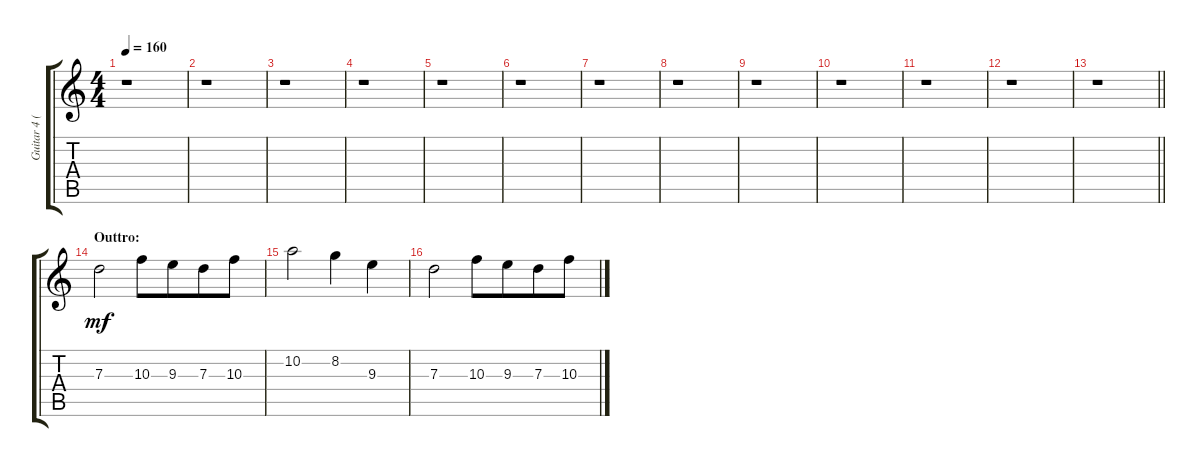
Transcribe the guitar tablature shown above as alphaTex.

\track ("Guitar 4 (Electric)" "Guitar 4 (") {instrument overdrivenguitar}
\staff {score tabs}
\tuning (E4 B3 G3 D3 A2 E2) {hide}
\ts (4 4)
\tempo 160
\clef g2
\ks c
r.1{dy f} |
r.1 |
r.1 |
r.1 |
r.1 |
r.1 |
r.1 |
r.1 |
r.1 |
r.1 |
r.1 |
r.1 |
\barLineRight lightlight
r.1 |
\section ("" "Outtro:")
7.3.2{dy mf} 10.3.8 9.3.8{beam merge} 7.3.8 10.3.8 |
10.2.2 8.2.4 9.3.4 |
7.3.2 10.3.8 9.3.8{beam merge} 7.3.8 10.3.8
